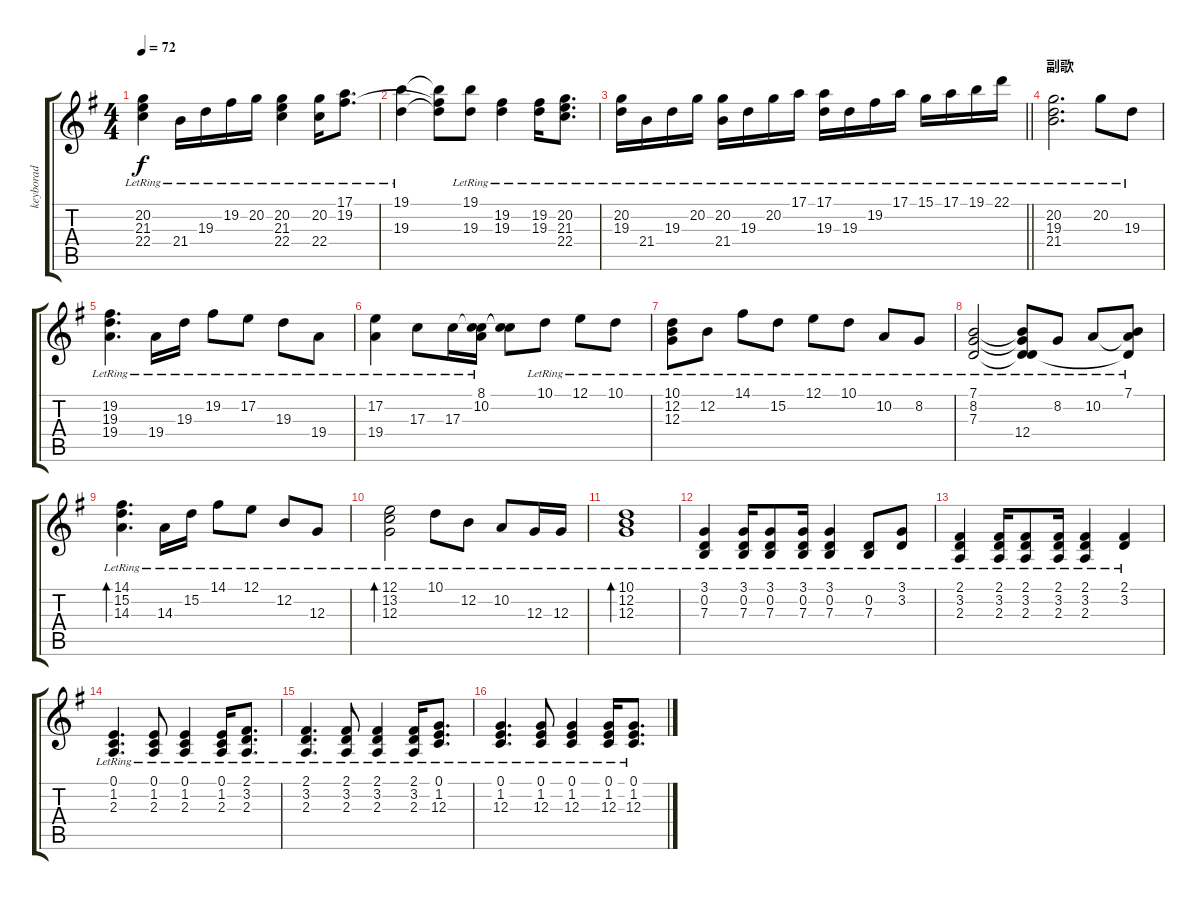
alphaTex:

\track ("keyborad" "keyborad") {instrument acousticgrandpiano}
\staff {score tabs}
\tuning (E4 B3 G3 D3 A2 E2) {hide}
\ts (4 4)
\tempo 72
\clef g2
\ks g
(20.2{lr} 21.3{lr} 22.4{lr}).4{dy f} 21.4{lr}.16 19.3{lr}.16 19.2{lr}.16 20.2{lr}.16 (20.2{lr} 21.3{lr} 22.4{lr}).4 (20.2{lr} 22.4{lr}).16 (17.1{lr} 19.2{lr}).8{d} |
(19.1{lr} 19.3{lr}).4 (19.1{t} 19.2{t} 19.3{t}).8 (19.1 19.3{lr}).8 (19.2{lr} 19.3).4 (19.2{lr} 19.3).16 (20.2{lr} 21.3{lr} 22.4{lr}).8{d} |
\barLineRight lightlight
(20.2 19.3{lr}).16 21.4{lr}.16 19.3{lr}.16 20.2{lr}.16 (20.2{lr} 21.4{lr}).16 19.3{lr}.16 20.2{lr}.16 17.1{lr}.16 (17.1{lr} 19.3).16 19.3{lr}.16 19.2{lr}.16 17.1{lr}.16 15.1{lr}.16 17.1{lr}.16 19.1{lr}.16 22.1{lr}.16 |
\section ("" "副歌")
(20.2{lr} 19.3{lr} 21.4{lr}).2{d} 20.2{lr}.8 19.3{lr}.8 |
(19.2{lr} 19.3{lr} 19.4{lr}).4{d} 19.4{lr}.16 19.3{lr}.16 19.2{lr}.8 17.2{lr}.8 19.3{lr}.8 19.4{lr}.8 |
(17.2{lr} 19.4{lr}).4 17.3{lr}.8 17.3{lr}.16 (8.1{lr} 10.2{lr} 17.3{lr t}).16 (8.1{t} 17.3{t}).8 10.1{lr}.8 12.1{lr}.8 10.1{lr}.8 |
(10.1{lr} 12.2{lr} 12.3{lr}).8 12.2{lr}.8 14.1{lr}.8 15.2{lr}.8 12.1{lr}.8 10.1{lr}.8 10.2{lr}.8 8.2{lr}.8 |
(7.1{lr} 8.2{lr} 7.3).2 (7.1{lr t} 8.2{lr t} 7.3{lr t} 12.4{lr}).8 8.2{lr}.8 10.2{lr}.8 (7.1{lr} 10.2{lr t} 7.3{t}).8 |
(14.1{lr} 15.2{lr} 14.3{lr}).4{d bd 60} 14.3{lr}.16 15.2{lr}.16 14.1{lr}.8 12.1{lr}.8 12.2{lr}.8 12.3{lr}.8 |
(12.1{lr} 13.2{lr} 12.3{lr}).2{bd 60} 10.1{lr}.8 12.2{lr}.8 10.2{lr}.8 12.3{lr}.16 12.3{lr}.16 |
(10.1{lr} 12.2{lr} 12.3{lr}).1{bd 240} |
(3.1{lr} 0.2{lr} 7.3{lr}).4 (3.1{lr} 0.2{lr} 7.3{lr}).16 (3.1{lr} 0.2{lr} 7.3{lr}).8 (3.1{lr} 0.2{lr} 7.3{lr}).16 (3.1{lr} 0.2{lr} 7.3{lr}).4 (0.2{lr} 7.3{lr}).8 (3.1{lr} 3.2{lr}).8 |
(2.1{lr} 3.2{lr} 2.3{lr}).4 (2.1{lr} 3.2{lr} 2.3{lr}).16 (2.1{lr} 3.2{lr} 2.3{lr}).8 (2.1{lr} 3.2{lr} 2.3{lr}).16 (2.1{lr} 3.2{lr} 2.3{lr}).4 (2.1{lr} 3.2{lr}).4 |
(0.1{lr} 1.2{lr} 2.3{lr}).4{d} (0.1{lr} 1.2{lr} 2.3{lr}).8 (0.1{lr} 1.2{lr} 2.3{lr}).4 (0.1{lr} 1.2{lr} 2.3{lr}).16 (2.1{lr} 3.2{lr} 2.3{lr}).8{d} |
(2.1{lr} 3.2{lr} 2.3{lr}).4{d} (2.1{lr} 3.2{lr} 2.3{lr}).8 (2.1{lr} 3.2{lr} 2.3{lr}).4 (2.1{lr} 3.2{lr} 2.3{lr}).16 (0.1{lr} 1.2{lr} 12.3{lr}).8{d} |
(0.1{lr} 1.2{lr} 12.3{lr}).4{d} (0.1{lr} 1.2{lr} 12.3{lr}).8 (0.1{lr} 1.2{lr} 12.3{lr}).4 (0.1{lr} 1.2{lr} 12.3{lr}).16 (0.1{lr} 1.2{lr} 12.3{lr}).8{d}
